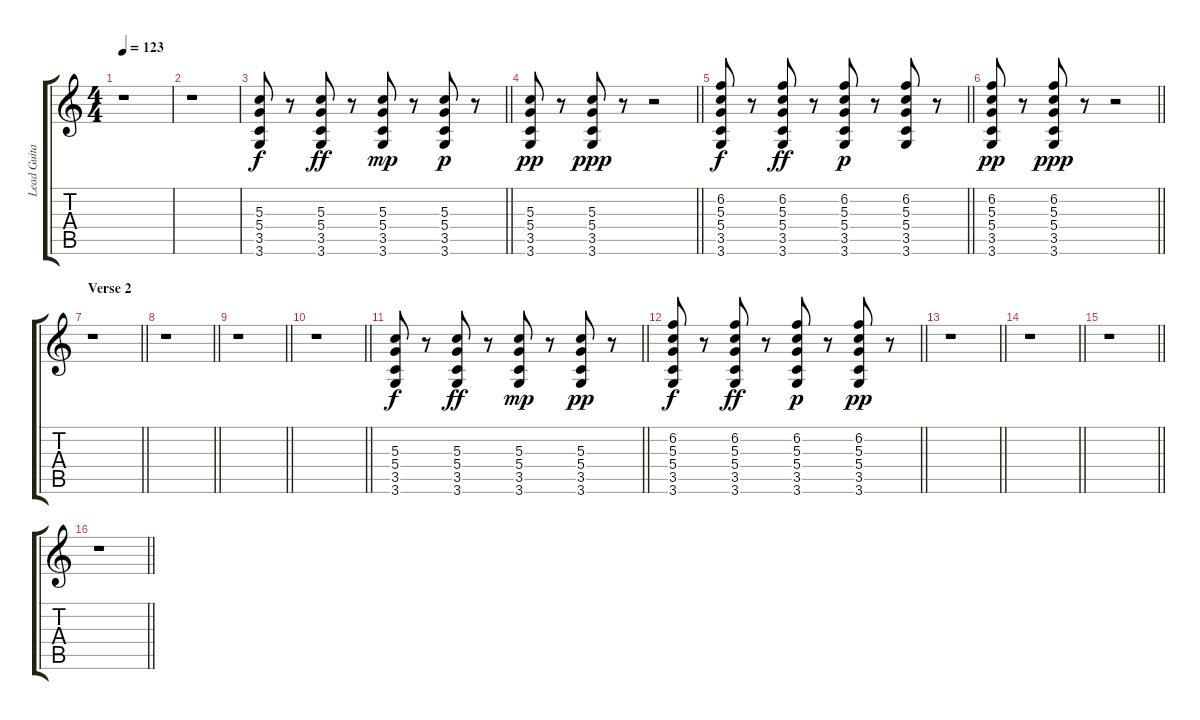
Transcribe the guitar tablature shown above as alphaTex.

\track ("Lead Guitar(Overdub)" "Lead Guita") {instrument overdrivenguitar}
\staff {score tabs}
\tuning (E4 B3 G3 D3 A2 E2) {hide}
\ts (4 4)
\tempo 123
\clef g2
\ks c
r.1{dy pp} |
r.1 |
\barLineRight lightlight
(5.3 5.4 3.5 3.6).8{dy f} r.8 (5.3 5.4 3.5 3.6).8{dy ff} r.8 (5.3 5.4 3.5 3.6).8{dy mp} r.8 (5.3 5.4 3.5 3.6).8{dy p} r.8 |
\barLineRight lightlight
(5.3 5.4 3.5 3.6).8{dy pp} r.8 (5.3 5.4 3.5 3.6).8{dy ppp} r.8 r.2 |
\barLineRight lightlight
(6.2 5.3 5.4 3.5 3.6).8{dy f} r.8 (6.2 5.3 5.4 3.5 3.6).8{dy ff} r.8 (6.2 5.3 5.4 3.5 3.6).8{dy p} r.8 (6.2 5.3 5.4 3.5 3.6).8 r.8 |
\barLineRight lightlight
(6.2 5.3 5.4 3.5 3.6).8{dy pp} r.8 (6.2 5.3 5.4 3.5 3.6).8{dy ppp} r.8 r.2 |
\section ("" "Verse 2")
\barLineRight lightlight
r.1 |
\barLineRight lightlight
r.1 |
\barLineRight lightlight
r.1 |
\barLineRight lightlight
r.1 |
\barLineRight lightlight
(5.3 5.4 3.5 3.6).8{dy f} r.8 (5.3 5.4 3.5 3.6).8{dy ff} r.8 (5.3 5.4 3.5 3.6).8{dy mp} r.8 (5.3 5.4 3.5 3.6).8{dy pp} r.8 |
\barLineRight lightlight
(6.2 5.3 5.4 3.5 3.6).8{dy f} r.8 (6.2 5.3 5.4 3.5 3.6).8{dy ff} r.8 (6.2 5.3 5.4 3.5 3.6).8{dy p} r.8 (6.2 5.3 5.4 3.5 3.6).8{dy pp} r.8 |
\barLineRight lightlight
r.1 |
\barLineRight lightlight
r.1 |
\barLineRight lightlight
r.1 |
\barLineRight lightlight
r.1
